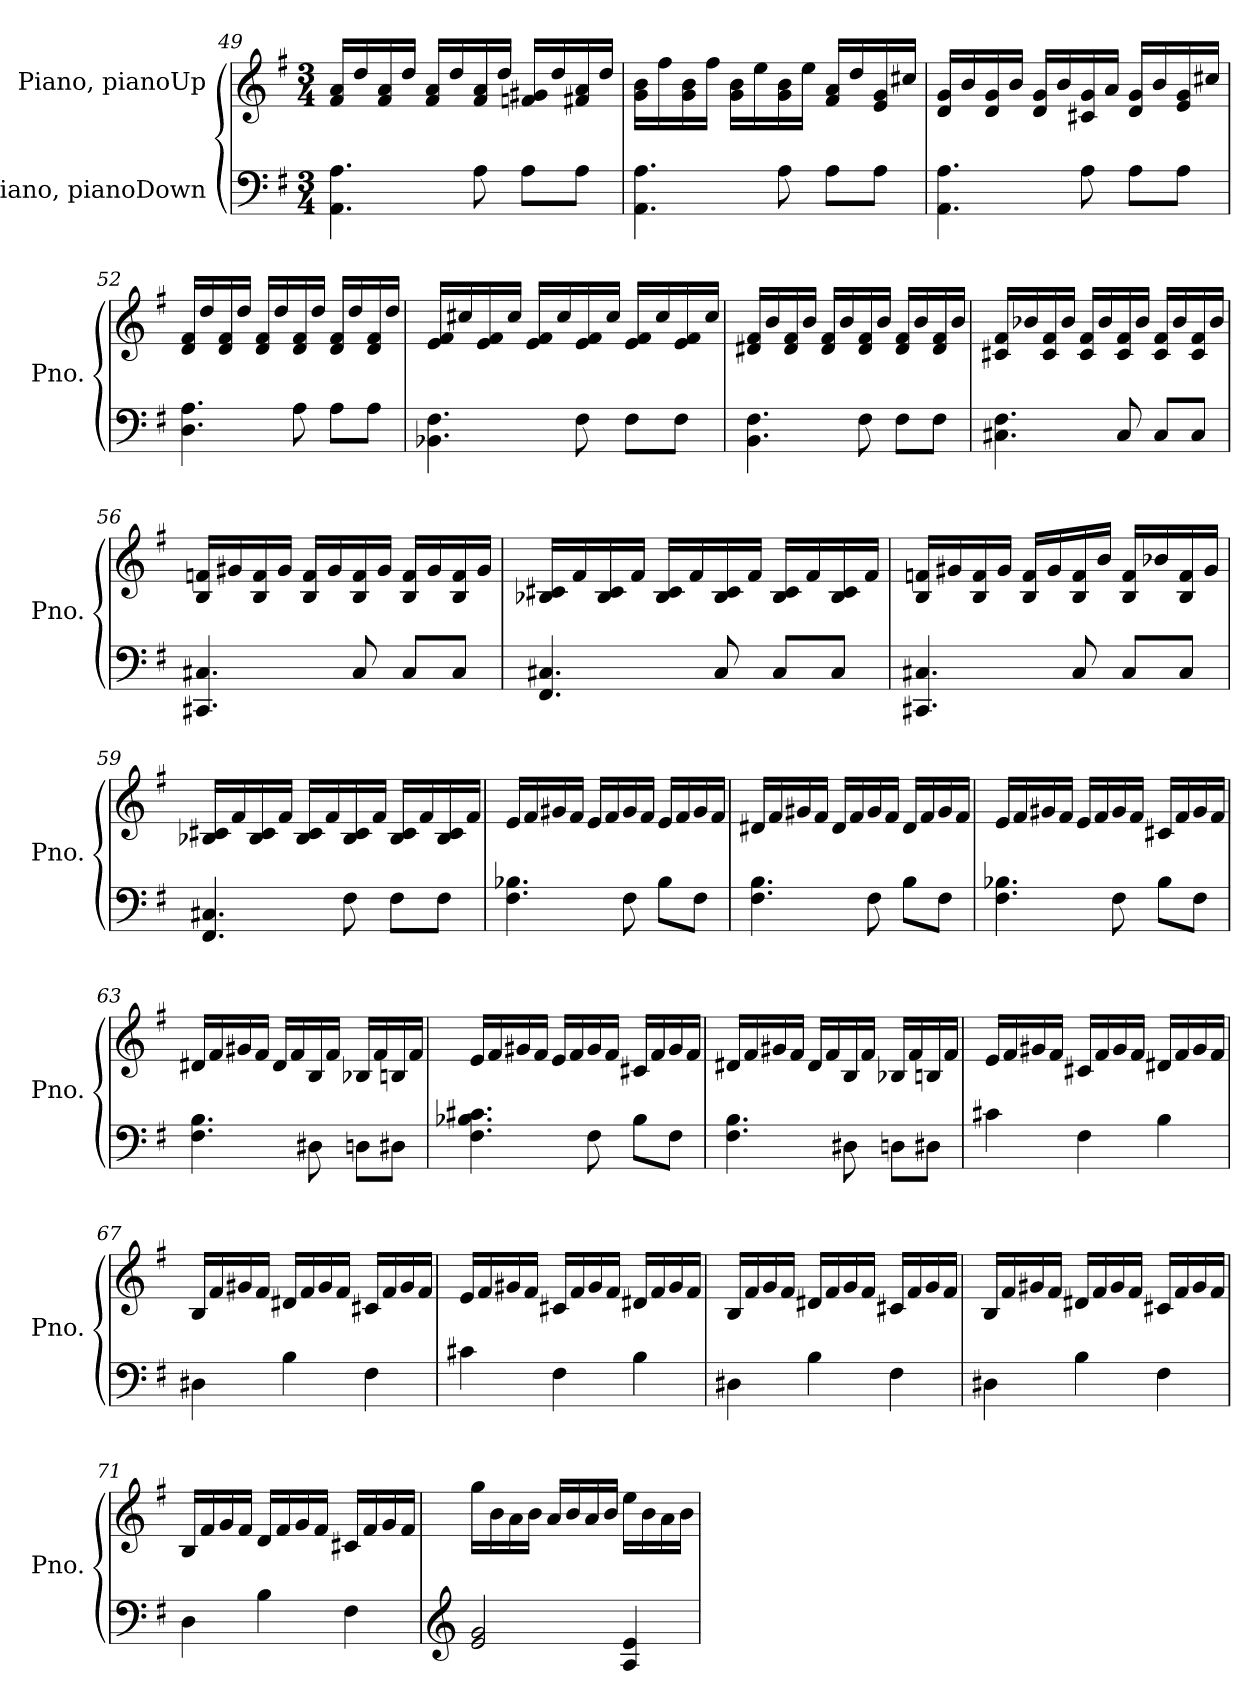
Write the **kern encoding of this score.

**kern	**kern
*part2	*part1
*staff2	*staff1
*I"Piano, pianoDown	*I"Piano, pianoUp
*I'Pno.	*I'Pno.
*clefF4	*clefG2
*k[f#]	*k[f#]
*M3/4	*M3/4
=49	=49
4.AA\ 4.A\	16f#/ 16a/LL
.	16dd/
.	16f#/ 16a/
.	16dd/JJ
.	16f#/ 16a/LL
.	16dd/
8A\	16f#/ 16a/
.	16dd/JJ
8A\L	16fn/ 16g#X/LL
.	16dd/
8A\J	16f#X/ 16a/
.	16dd/JJ
=50	=50
4.AA\ 4.A\	16g\ 16b\LL
.	16ff#\
.	16g\ 16b\
.	16ff#\JJ
.	16g\ 16b\LL
.	16ee\
8A\	16g\ 16b\
.	16ee\JJ
8A\L	16f#/ 16a/LL
.	16dd/
8A\J	16e/ 16g/
.	16cc#X/JJ
!!LO:LB:g=z
=51	=51
4.AA\ 4.A\	16d/ 16g/LL
.	16b/
.	16d/ 16g/
.	16b/JJ
.	16d/ 16g/LL
.	16b/
8A\	16c#X/ 16g/
.	16a/JJ
8A\L	16d/ 16g/LL
.	16b/
8A\J	16e/ 16g/
.	16cc#X/JJ
=52	=52
4.D\ 4.A\	16d/ 16f#/LL
.	16dd/
.	16d/ 16f#/
.	16dd/JJ
.	16d/ 16f#/LL
.	16dd/
8A\	16d/ 16f#/
.	16dd/JJ
8A\L	16d/ 16f#/LL
.	16dd/
8A\J	16d/ 16f#/
.	16dd/JJ
=53	=53
4.BB-X\ 4.F#\	16e/ 16f#/LL
.	16cc#X/
.	16e/ 16f#/
.	16cc#/JJ
.	16e/ 16f#/LL
.	16cc#/
8F#\	16e/ 16f#/
.	16cc#/JJ
8F#\L	16e/ 16f#/LL
.	16cc#/
8F#\J	16e/ 16f#/
.	16cc#/JJ
!!LO:LB:g=z
=54	=54
4.BB\ 4.F#\	16d#X/ 16f#/LL
.	16b/
.	16d#/ 16f#/
.	16b/JJ
.	16d#/ 16f#/LL
.	16b/
8F#\	16d#/ 16f#/
.	16b/JJ
8F#\L	16d#/ 16f#/LL
.	16b/
8F#\J	16d#/ 16f#/
.	16b/JJ
=55	=55
4.C#X\ 4.F#\	16c#X/ 16f#/LL
.	16b-X/
.	16c#/ 16f#/
.	16b-/JJ
.	16c#/ 16f#/LL
.	16b-/
8C#/	16c#/ 16f#/
.	16b-/JJ
8C#/L	16c#/ 16f#/LL
.	16b-/
8C#/J	16c#/ 16f#/
.	16b-/JJ
=56	=56
4.CC#X/ 4.C#X/	16B/ 16fn/LL
.	16g#X/
.	16B/ 16f/
.	16g#/JJ
.	16B/ 16f/LL
.	16g#/
8C#/	16B/ 16f/
.	16g#/JJ
8C#/L	16B/ 16f/LL
.	16g#/
8C#/J	16B/ 16f/
.	16g#/JJ
!!LO:LB:g=z
=57	=57
4.FF#/ 4.C#X/	16B-X/ 16c#X/LL
.	16f#/
.	16B-/ 16c#/
.	16f#/JJ
.	16B-/ 16c#/LL
.	16f#/
8C#/	16B-/ 16c#/
.	16f#/JJ
8C#/L	16B-/ 16c#/LL
.	16f#/
8C#/J	16B-/ 16c#/
.	16f#/JJ
=58	=58
4.CC#X/ 4.C#X/	16B/ 16fn/LL
.	16g#X/
.	16B/ 16f/
.	16g#/JJ
.	16B/ 16f/LL
.	16g#/
8C#/	16B/ 16f/
.	16b/JJ
8C#/L	16B/ 16f/LL
.	16b-X/
8C#/J	16B/ 16f/
.	16g#/JJ
!!LO:LB:g=z
=59	=59
4.FF#/ 4.C#X/	16B-X/ 16c#X/LL
.	16f#/
.	16B-/ 16c#/
.	16f#/JJ
.	16B-/ 16c#/LL
.	16f#/
8F#\	16B-/ 16c#/
.	16f#/JJ
8F#\L	16B-/ 16c#/LL
.	16f#/
8F#\J	16B-/ 16c#/
.	16f#/JJ
=60	=60
4.F#\ 4.B-X\	16e/LL
.	16f#/
.	16g#X/
.	16f#/JJ
.	16e/LL
.	16f#/
8F#\	16g#/
.	16f#/JJ
8B-\L	16e/LL
.	16f#/
8F#\J	16g#/
.	16f#/JJ
=61	=61
4.F#\ 4.B\	16d#X/LL
.	16f#/
.	16g#X/
.	16f#/JJ
.	16d#/LL
.	16f#/
8F#\	16g#/
.	16f#/JJ
8B\L	16d#/LL
.	16f#/
8F#\J	16g#/
.	16f#/JJ
!!LO:PB:g=z
=62	=62
4.F#\ 4.B-X\	16e/LL
.	16f#/
.	16g#X/
.	16f#/JJ
.	16e/LL
.	16f#/
8F#\	16g#/
.	16f#/JJ
8B-\L	16c#X/LL
.	16f#/
8F#\J	16g#/
.	16f#/JJ
=63	=63
4.F#\ 4.B\	16d#X/LL
.	16f#/
.	16g#X/
.	16f#/JJ
.	16d#/LL
.	16f#/
8D#X\	16B/
.	16f#/JJ
8Dn\L	16B-X/LL
.	16f#/
8D#X\J	16Bn/
.	16f#/JJ
=64	=64
4.F#\ 4.B-X\ 4.c#X\	16e/LL
.	16f#/
.	16g#X/
.	16f#/JJ
.	16e/LL
.	16f#/
8F#\	16g#/
.	16f#/JJ
8B-\L	16c#X/LL
.	16f#/
8F#\J	16g#/
.	16f#/JJ
!!LO:LB:g=z
=65	=65
4.F#\ 4.B\	16d#X/LL
.	16f#/
.	16g#X/
.	16f#/JJ
.	16d#/LL
.	16f#/
8D#X\	16B/
.	16f#/JJ
8Dn\L	16B-X/LL
.	16f#/
8D#X\J	16Bn/
.	16f#/JJ
=66	=66
4c#X\	16e/LL
.	16f#/
.	16g#X/
.	16f#/JJ
4F#\	16c#X/LL
.	16f#/
.	16g#/
.	16f#/JJ
4B\	16d#X/LL
.	16f#/
.	16g#/
.	16f#/JJ
!!LO:LB:g=z
=67	=67
4D#X\	16B/LL
.	16f#/
.	16g#X/
.	16f#/JJ
4B\	16d#X/LL
.	16f#/
.	16g#/
.	16f#/JJ
4F#\	16c#X/LL
.	16f#/
.	16g#/
.	16f#/JJ
=68	=68
4c#X\	16e/LL
.	16f#/
.	16g#X/
.	16f#/JJ
4F#\	16c#X/LL
.	16f#/
.	16g#/
.	16f#/JJ
4B\	16d#X/LL
.	16f#/
.	16g#/
.	16f#/JJ
=69	=69
4D#X\	16B/LL
.	16f#/
.	16g/
.	16f#/JJ
4B\	16d#X/LL
.	16f#/
.	16g/
.	16f#/JJ
4F#\	16c#X/LL
.	16f#/
.	16g/
.	16f#/JJ
!!LO:LB:g=z
=70	=70
4D#X\	16B/LL
.	16f#/
.	16g#X/
.	16f#/JJ
4B\	16d#X/LL
.	16f#/
.	16g#/
.	16f#/JJ
4F#\	16c#X/LL
.	16f#/
.	16g#/
.	16f#/JJ
=71	=71
4D\	16B/LL
.	16f#/
.	16g/
.	16f#/JJ
4B\	16d/LL
.	16f#/
.	16g/
.	16f#/JJ
4F#\	16c#X/LL
.	16f#/
.	16g/
.	16f#/JJ
=72	=72
*clefG2	*
2e/ 2g/	16gg\LL
.	16b\
.	16a\
.	16b\JJ
.	16a/LL
.	16b/
.	16a/
.	16b/JJ
4A/ 4e/	16ee\LL
.	16b\
.	16a\
.	16b\JJ
=	=
*-	*-
